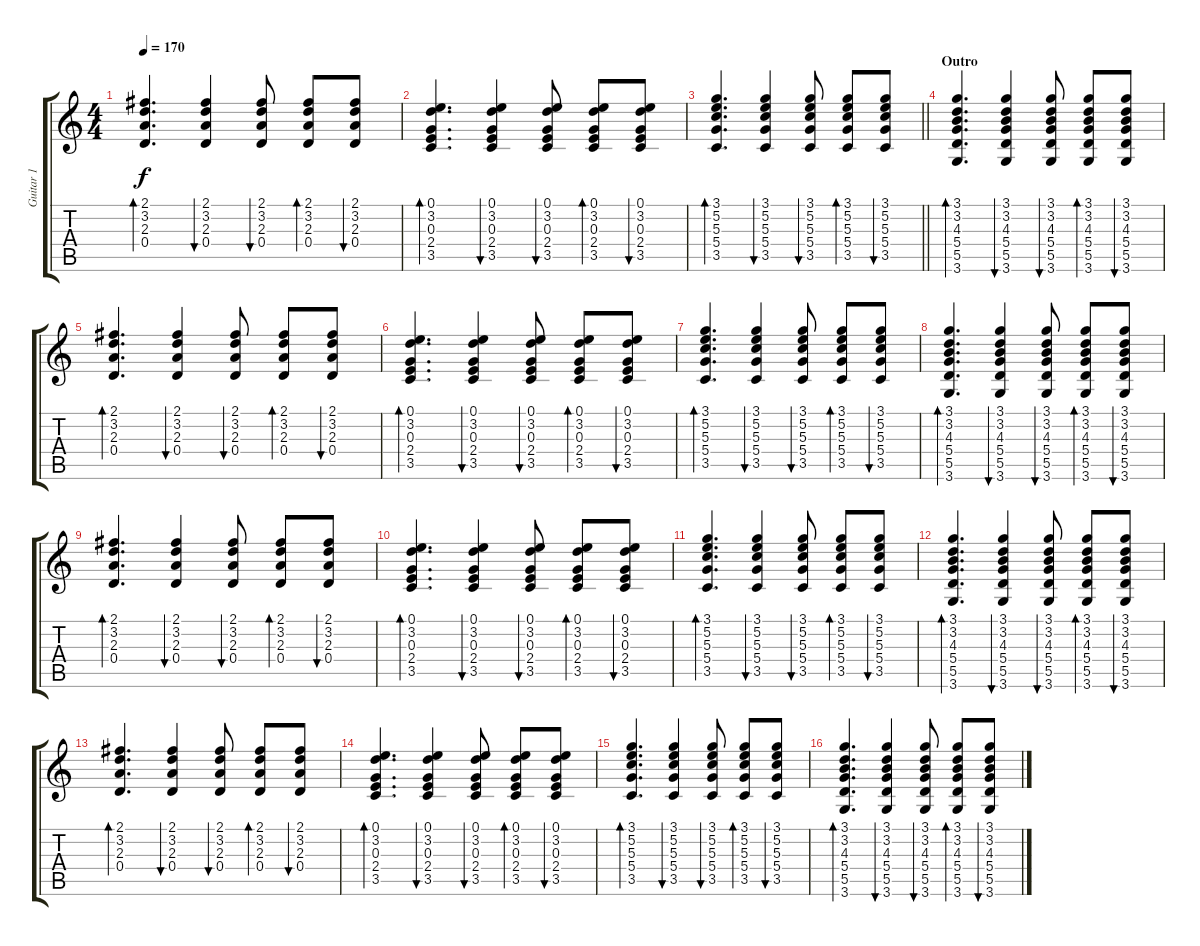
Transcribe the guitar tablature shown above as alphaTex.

\track ("Guitar 1" "Guitar 1") {instrument electricguitarclean}
\staff {score tabs}
\tuning (E4 B3 G3 D3 A2 E2) {hide}
\ts (4 4)
\tempo 170
\clef g2
\ks c
(2.1 3.2 2.3 0.4).4{d bd 30 dy f} (2.1 3.2 2.3 0.4).4{bu 30} (2.1 3.2 2.3 0.4).8{bu 30} (2.1 3.2 2.3 0.4).8{bd 30} (2.1 3.2 2.3 0.4).8{bu 30} |
(0.1 3.2 0.3 2.4 3.5).4{d bd 30} (0.1 3.2 0.3 2.4 3.5).4{bu 30} (0.1 3.2 0.3 2.4 3.5).8{bu 30} (0.1 3.2 0.3 2.4 3.5).8{bd 30} (0.1 3.2 0.3 2.4 3.5).8{bu 30} |
\barLineRight lightlight
(3.1 5.2 5.3 5.4 3.5).4{d bd 30} (3.1 5.2 5.3 5.4 3.5).4{bu 30} (3.1 5.2 5.3 5.4 3.5).8{bu 30} (3.1 5.2 5.3 5.4 3.5).8{bd 30} (3.1 5.2 5.3 5.4 3.5).8{bu 30} |
\section ("" "Outro")
(3.1 3.2 4.3 5.4 5.5 3.6).4{d bd 30} (3.1 3.2 4.3 5.4 5.5 3.6).4{bu 30} (3.1 3.2 4.3 5.4 5.5 3.6).8{bu 30} (3.1 3.2 4.3 5.4 5.5 3.6).8{bd 30} (3.1 3.2 4.3 5.4 5.5 3.6).8{bu 30} |
(2.1 3.2 2.3 0.4).4{d bd 30} (2.1 3.2 2.3 0.4).4{bu 30} (2.1 3.2 2.3 0.4).8{bu 30} (2.1 3.2 2.3 0.4).8{bd 30} (2.1 3.2 2.3 0.4).8{bu 30} |
(0.1 3.2 0.3 2.4 3.5).4{d bd 30} (0.1 3.2 0.3 2.4 3.5).4{bu 30} (0.1 3.2 0.3 2.4 3.5).8{bu 30} (0.1 3.2 0.3 2.4 3.5).8{bd 30} (0.1 3.2 0.3 2.4 3.5).8{bu 30} |
(3.1 5.2 5.3 5.4 3.5).4{d bd 30} (3.1 5.2 5.3 5.4 3.5).4{bu 30} (3.1 5.2 5.3 5.4 3.5).8{bu 30} (3.1 5.2 5.3 5.4 3.5).8{bd 30} (3.1 5.2 5.3 5.4 3.5).8{bu 30} |
(3.1 3.2 4.3 5.4 5.5 3.6).4{d bd 30} (3.1 3.2 4.3 5.4 5.5 3.6).4{bu 30} (3.1 3.2 4.3 5.4 5.5 3.6).8{bu 30} (3.1 3.2 4.3 5.4 5.5 3.6).8{bd 30} (3.1 3.2 4.3 5.4 5.5 3.6).8{bu 30} |
(2.1 3.2 2.3 0.4).4{d bd 30} (2.1 3.2 2.3 0.4).4{bu 30} (2.1 3.2 2.3 0.4).8{bu 30} (2.1 3.2 2.3 0.4).8{bd 30} (2.1 3.2 2.3 0.4).8{bu 30} |
(0.1 3.2 0.3 2.4 3.5).4{d bd 30} (0.1 3.2 0.3 2.4 3.5).4{bu 30} (0.1 3.2 0.3 2.4 3.5).8{bu 30} (0.1 3.2 0.3 2.4 3.5).8{bd 30} (0.1 3.2 0.3 2.4 3.5).8{bu 30} |
(3.1 5.2 5.3 5.4 3.5).4{d bd 30} (3.1 5.2 5.3 5.4 3.5).4{bu 30} (3.1 5.2 5.3 5.4 3.5).8{bu 30} (3.1 5.2 5.3 5.4 3.5).8{bd 30} (3.1 5.2 5.3 5.4 3.5).8{bu 30} |
(3.1 3.2 4.3 5.4 5.5 3.6).4{d bd 30} (3.1 3.2 4.3 5.4 5.5 3.6).4{bu 30} (3.1 3.2 4.3 5.4 5.5 3.6).8{bu 30} (3.1 3.2 4.3 5.4 5.5 3.6).8{bd 30} (3.1 3.2 4.3 5.4 5.5 3.6).8{bu 30} |
(2.1 3.2 2.3 0.4).4{d bd 30} (2.1 3.2 2.3 0.4).4{bu 30} (2.1 3.2 2.3 0.4).8{bu 30} (2.1 3.2 2.3 0.4).8{bd 30} (2.1 3.2 2.3 0.4).8{bu 30} |
(0.1 3.2 0.3 2.4 3.5).4{d bd 30} (0.1 3.2 0.3 2.4 3.5).4{bu 30} (0.1 3.2 0.3 2.4 3.5).8{bu 30} (0.1 3.2 0.3 2.4 3.5).8{bd 30} (0.1 3.2 0.3 2.4 3.5).8{bu 30} |
(3.1 5.2 5.3 5.4 3.5).4{d bd 30} (3.1 5.2 5.3 5.4 3.5).4{bu 30} (3.1 5.2 5.3 5.4 3.5).8{bu 30} (3.1 5.2 5.3 5.4 3.5).8{bd 30} (3.1 5.2 5.3 5.4 3.5).8{bu 30} |
(3.1 3.2 4.3 5.4 5.5 3.6).4{d bd 30} (3.1 3.2 4.3 5.4 5.5 3.6).4{bu 30} (3.1 3.2 4.3 5.4 5.5 3.6).8{bu 30} (3.1 3.2 4.3 5.4 5.5 3.6).8{bd 30} (3.1 3.2 4.3 5.4 5.5 3.6).8{bu 30}
